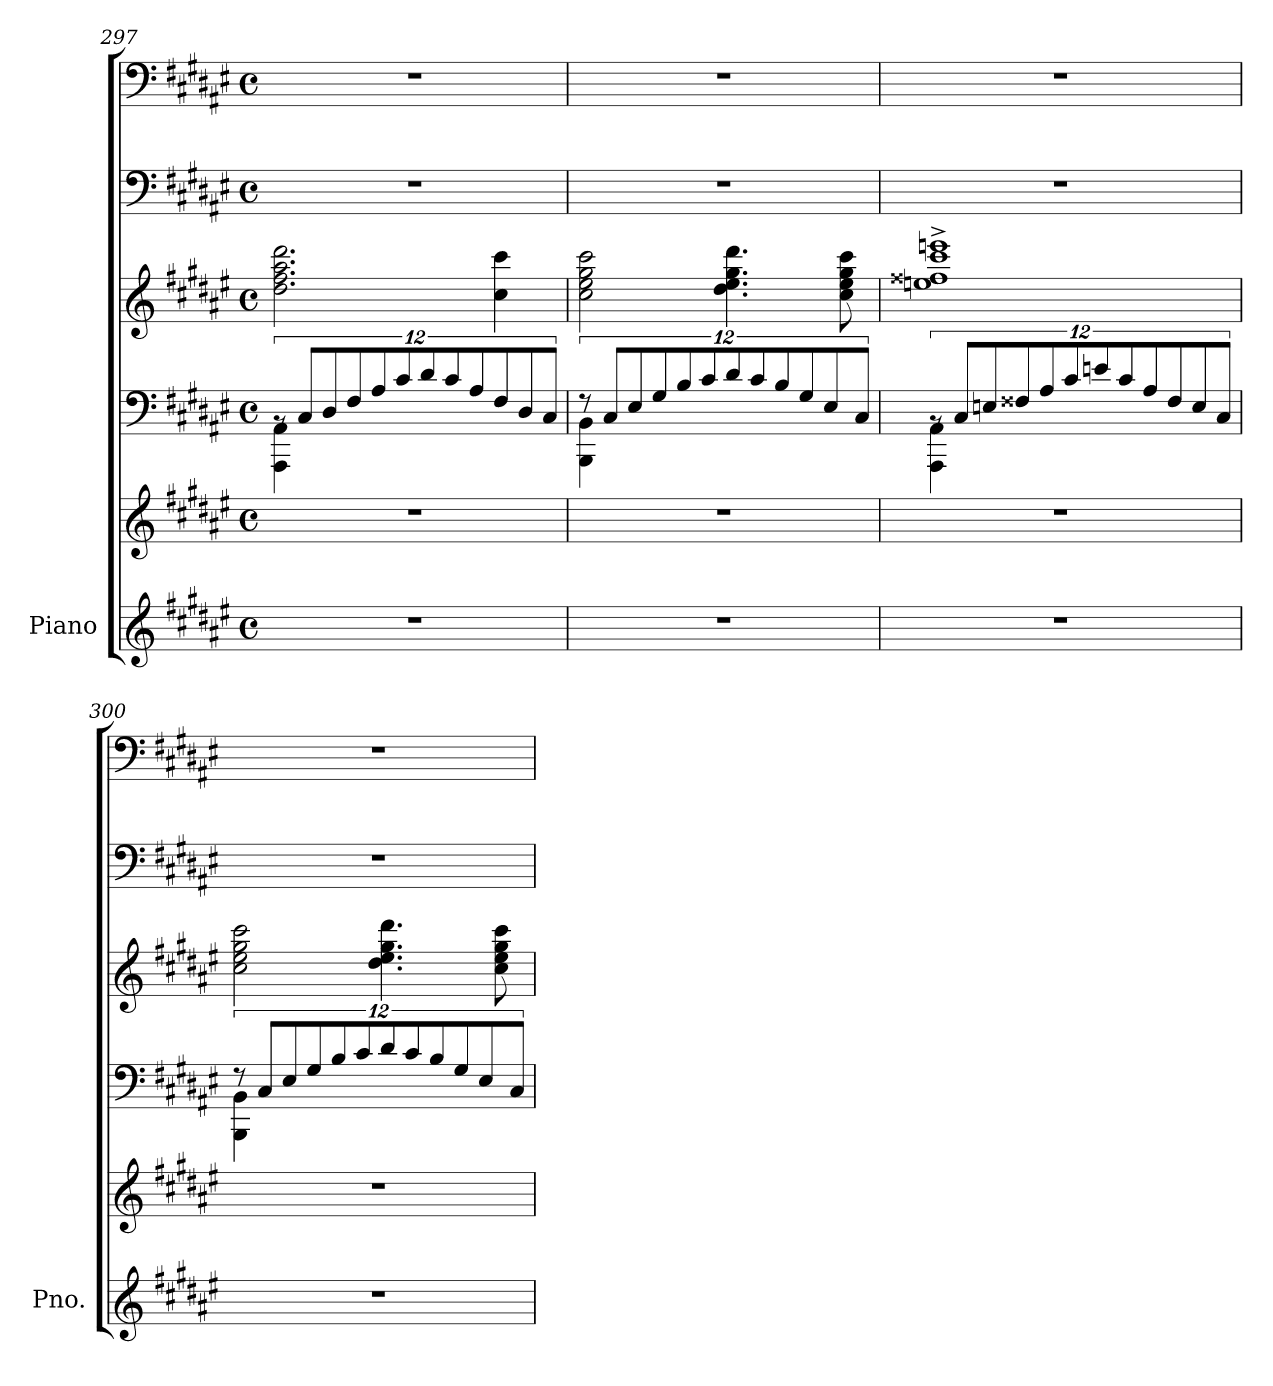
**kern	**kern	**kern	**kern	**kern	**kern
*part1	*part1	*part1	*part1	*part1	*part1
*staff6	*staff5	*staff4	*staff3	*staff2	*staff1
*I"Piano	*	*	*	*	*
*I'Pno.	*	*	*	*	*
*clefG2	*clefG2	*clefF4	*clefG2	*clefF4	*clefF4
*k[f#c#g#d#a#e#]	*k[f#c#g#d#a#e#]	*k[f#c#g#d#a#e#]	*k[f#c#g#d#a#e#]	*k[f#c#g#d#a#e#]	*k[f#c#g#d#a#e#]
*M4/4	*M4/4	*M4/4	*M4/4	*M4/4	*M4/4
*met(c)	*met(c)	*met(c)	*met(c)	*met(c)	*met(c)
=297	=297	=297	=297	=297	=297
*	*	*^	*	*	*
1r	1r	12rBB	4AAA#\ 4AA#\	2.dd#\ 2.ff#\ 2.aa#\ 2.ddd#\	1r	1r
.	.	12C#/L	.	.	.	.
.	.	12D#/	.	.	.	.
*	*	*Xbrackettup	*	*	*	*
.	.	12F#/	4ryy	.	.	.
.	.	12A#/	.	.	.	.
.	.	12c#/	.	.	.	.
.	.	12d#/	2ryy	.	.	.
.	.	12c#/	.	.	.	.
.	.	12A#/	.	.	.	.
.	.	12F#/	.	4cc#\ 4ccc#\	.	.
.	.	12D#/	.	.	.	.
.	.	12C#/J	.	.	.	.
=298	=298	=298	=298	=298	=298	=298
*	*	*brackettup	*	*	*	*
1r	1r	12r	4BBB\ 4BB\	2cc#\ 2ee#\ 2gg#\ 2ccc#\	1r	1r
.	.	12C#/L	.	.	.	.
.	.	12E#/	.	.	.	.
*	*	*Xbrackettup	*	*	*	*
.	.	12G#/	4ryy	.	.	.
.	.	12B/	.	.	.	.
.	.	12c#/	.	.	.	.
.	.	12d#/	2ryy	4.dd#\ 4.ee#\ 4.gg#\ 4.ddd#\	.	.
.	.	12c#/	.	.	.	.
.	.	12B/	.	.	.	.
.	.	12G#/	.	.	.	.
.	.	12E#/	.	.	.	.
.	.	.	.	8cc#\ 8ee#\ 8gg#\ 8ccc#\	.	.
.	.	12C#/J	.	.	.	.
!!LO:LB:g=z
=299	=299	=299	=299	=299	=299	=299
*	*	*brackettup	*	*	*	*
1r	1r	12rBB	4AAA#\ 4AA#\	1een^ 1ff##X^ 1ccc#^ 1eeen^	1r	1r
.	.	12C#/L	.	.	.	.
.	.	12En/	.	.	.	.
*	*	*Xbrackettup	*	*	*	*
.	.	12F##X/	4ryy	.	.	.
.	.	12A#/	.	.	.	.
.	.	12c#/	.	.	.	.
.	.	12en/	2ryy	.	.	.
.	.	12c#/	.	.	.	.
.	.	12A#/	.	.	.	.
.	.	12F##/	.	.	.	.
.	.	12E/	.	.	.	.
.	.	12C#/J	.	.	.	.
=300	=300	=300	=300	=300	=300	=300
*	*	*brackettup	*	*	*	*
1r	1r	12r	4BBB\ 4BB\	2cc#\ 2ee#\ 2gg#\ 2ccc#\	1r	1r
.	.	12C#/L	.	.	.	.
.	.	12E#/	.	.	.	.
*	*	*Xbrackettup	*	*	*	*
.	.	12G#/	4ryy	.	.	.
.	.	12B/	.	.	.	.
.	.	12c#/	.	.	.	.
.	.	12d#/	2ryy	4.dd#\ 4.ee#\ 4.gg#\ 4.ddd#\	.	.
.	.	12c#/	.	.	.	.
.	.	12B/	.	.	.	.
.	.	12G#/	.	.	.	.
.	.	12E#/	.	.	.	.
.	.	.	.	8cc#\ 8ee#\ 8gg#\ 8ccc#\	.	.
.	.	12C#/J	.	.	.	.
*	*	*v	*v	*	*	*
=	=	=	=	=	=
*-	*-	*-	*-	*-	*-
